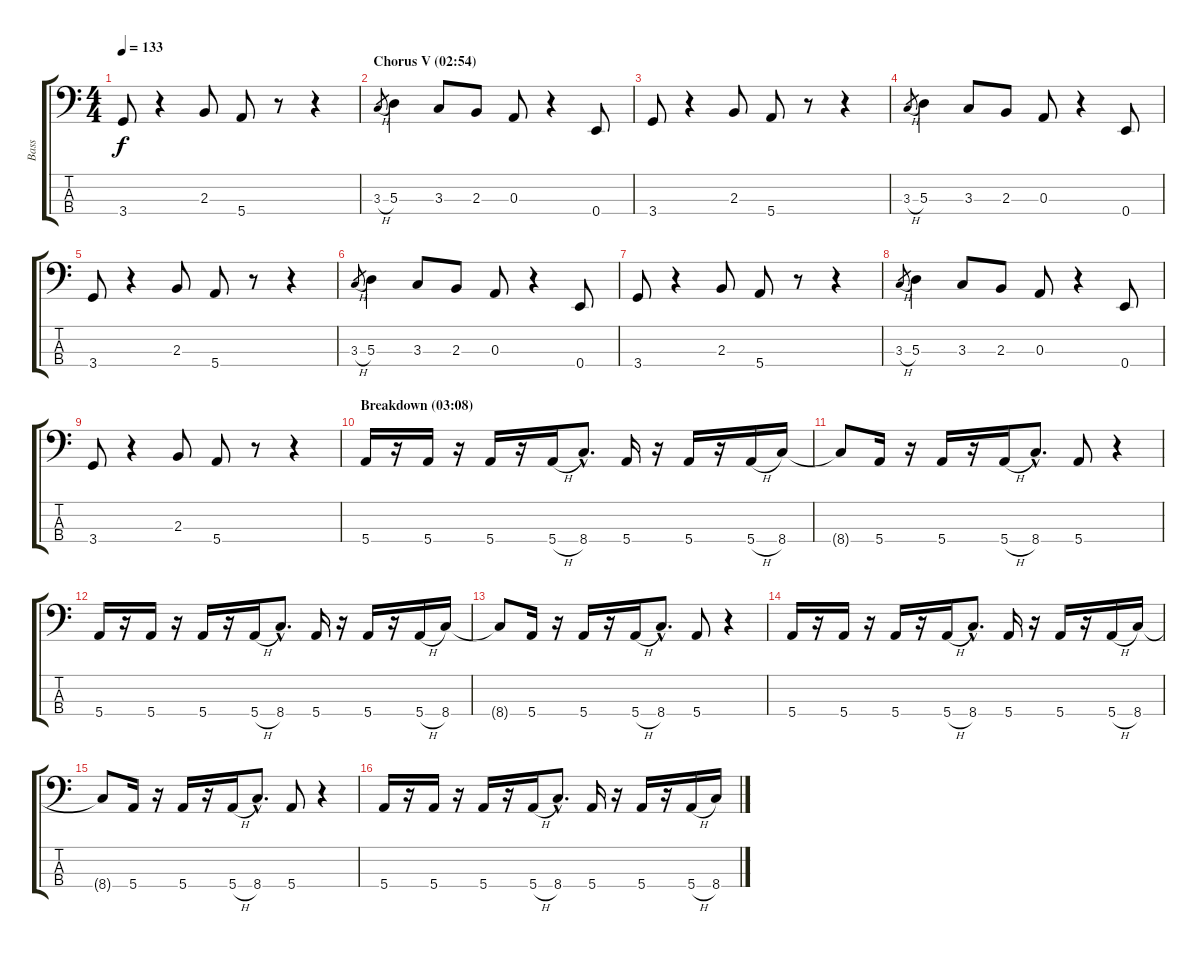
\track ("Bass" "Bass") {instrument electricbassfinger}
\staff {score tabs}
\tuning (G2 D2 A1 E1) {hide}
\ts (4 4)
\tempo 133
\clef f4
\ks c
3.4.8{dy f} r.4 2.3.8 5.4.8 r.8 r.4 |
\section ("" "Chorus V (02:54)")
3.3{h}.8{gr} 5.3.4 3.3.8 2.3.8 0.3.8 r.4 0.4.8 |
3.4.8 r.4 2.3.8 5.4.8 r.8 r.4 |
3.3{h}.8{gr} 5.3.4 3.3.8 2.3.8 0.3.8 r.4 0.4.8 |
3.4.8 r.4 2.3.8 5.4.8 r.8 r.4 |
3.3{h}.8{gr} 5.3.4 3.3.8 2.3.8 0.3.8 r.4 0.4.8 |
3.4.8 r.4 2.3.8 5.4.8 r.8 r.4 |
3.3{h}.8{gr} 5.3.4 3.3.8 2.3.8 0.3.8 r.4 0.4.8 |
3.4.8 r.4 2.3.8 5.4.8 r.8 r.4 |
\section ("" "Breakdown (03:08)")
5.4.16 r.16 5.4.16 r.16 5.4.16 r.16 5.4{h}.16 8.4{hac}.8{d} 5.4.16 r.16 5.4.16 r.16 5.4{h}.16 8.4.16 |
8.4{t}.8 5.4.16 r.16 5.4.16 r.16 5.4{h}.16 8.4{hac}.8{d} 5.4.8 r.4 |
5.4.16 r.16 5.4.16 r.16 5.4.16 r.16 5.4{h}.16 8.4{hac}.8{d} 5.4.16 r.16 5.4.16 r.16 5.4{h}.16 8.4.16 |
8.4{t}.8 5.4.16 r.16 5.4.16 r.16 5.4{h}.16 8.4{hac}.8{d} 5.4.8 r.4 |
5.4.16 r.16 5.4.16 r.16 5.4.16 r.16 5.4{h}.16 8.4{hac}.8{d} 5.4.16 r.16 5.4.16 r.16 5.4{h}.16 8.4.16 |
8.4{t}.8 5.4.16 r.16 5.4.16 r.16 5.4{h}.16 8.4{hac}.8{d} 5.4.8 r.4 |
5.4.16 r.16 5.4.16 r.16 5.4.16 r.16 5.4{h}.16 8.4{hac}.8{d} 5.4.16 r.16 5.4.16 r.16 5.4{h}.16 8.4.16
